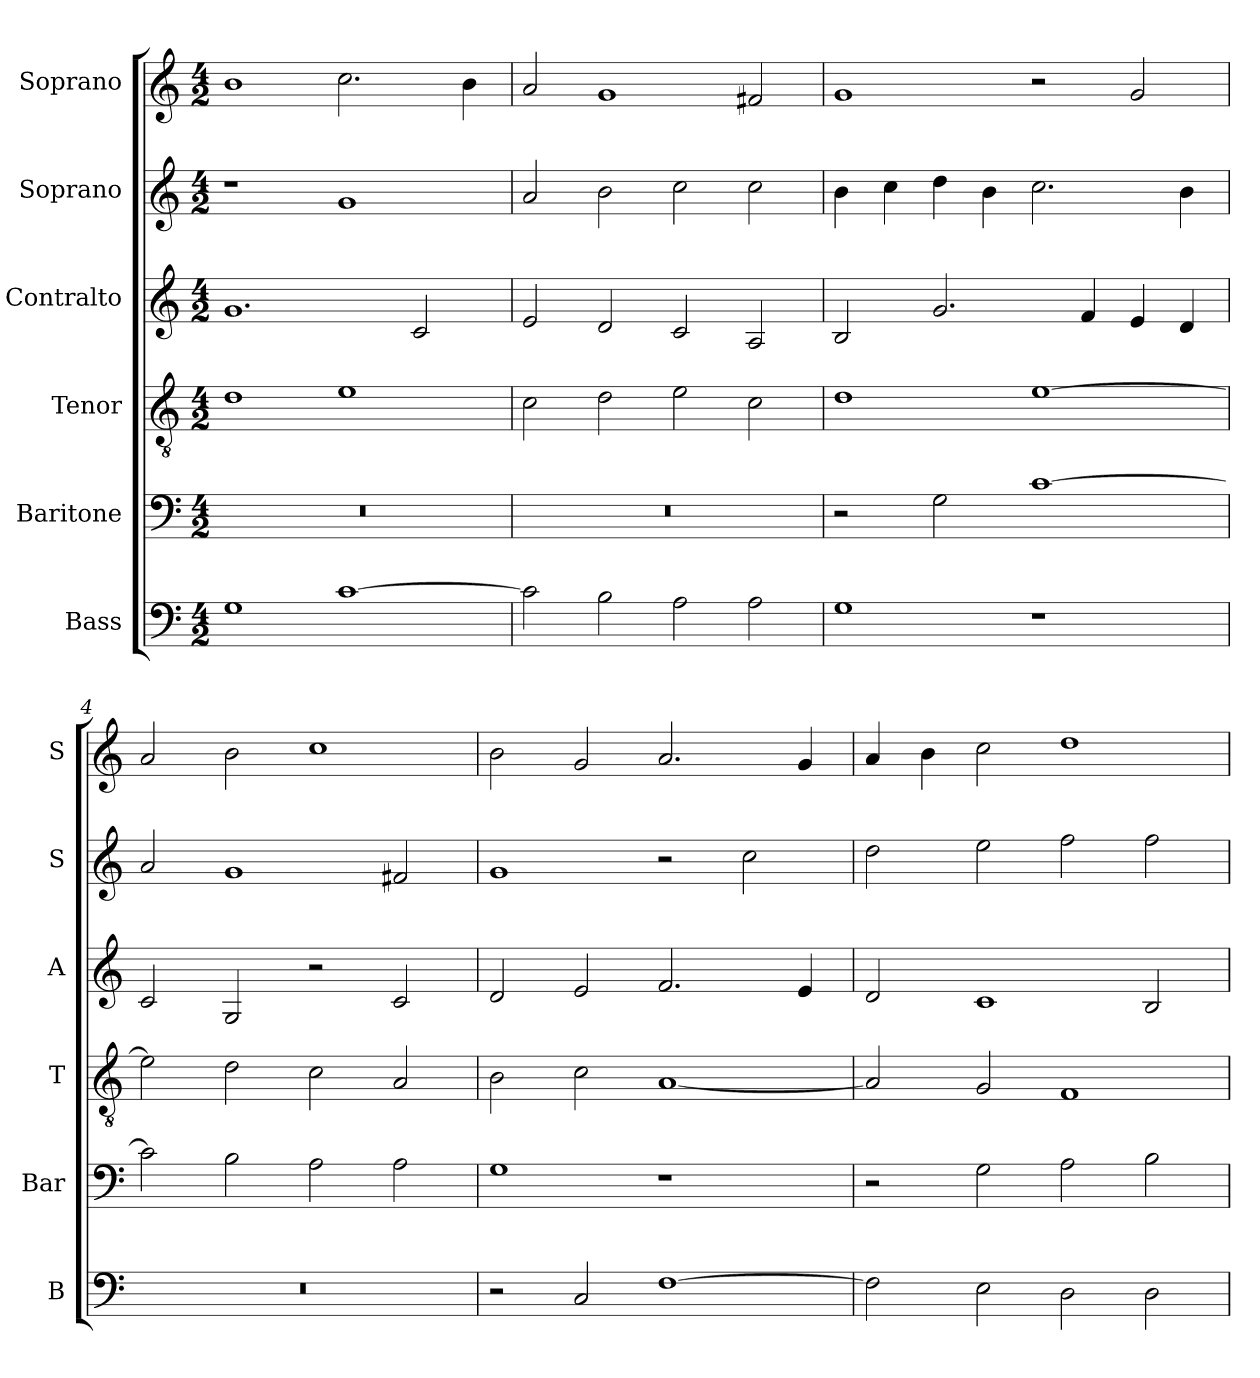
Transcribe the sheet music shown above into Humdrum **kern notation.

**kern	**kern	**kern	**kern	**kern	**kern
*part6	*part5	*part4	*part3	*part2	*part1
*staff6	*staff5	*staff4	*staff3	*staff2	*staff1
*I"Bass	*I"Baritone	*I"Tenor	*I"Contralto	*I"Soprano	*I"Soprano
*I'B	*I'Bar	*I'T	*I'A	*I'S	*I'S
*clefF4	*clefF4	*clefGv2	*clefG2	*clefG2	*clefG2
*k[]	*k[]	*k[]	*k[]	*k[]	*k[]
*G:mix	*G:mix	*G:mix	*G:mix	*G:mix	*G:mix
*M4/2	*M4/2	*M4/2	*M4/2	*M4/2	*M4/2
=1	=1	=1	=1	=1	=1
1G	0r	1d	1.g	1r	1b
[1c	.	1e	.	1g	2.cc
.	.	.	2c	.	.
.	.	.	.	.	4b
=2	=2	=2	=2	=2	=2
2c]	0r	2c	2e	2a	2a
2B	.	2d	2d	2b	1g
2A	.	2e	2c	2cc	.
2A	.	2c	2A	2cc	2f#X
=3	=3	=3	=3	=3	=3
1G	2r	1d	2B	4b	1g
.	.	.	.	4cc	.
.	2G	.	2.g	4dd	.
.	.	.	.	4b	.
1r	[1c	[1e	.	2.cc	2r
.	.	.	4f	.	.
.	.	.	4e	.	2g
.	.	.	4d	4b	.
=4	=4	=4	=4	=4	=4
0r	2c]	2e]	2c	2a	2a
.	2B	2d	2G	1g	2b
.	2A	2c	2r	.	1cc
.	2A	2A	2c	2f#X	.
=5	=5	=5	=5	=5	=5
2r	1G	2B	2d	1g	2b
2C	.	2c	2e	.	2g
[1F	1r	[1A	2.f	2r	2.a
.	.	.	.	2cc	.
.	.	.	4e	.	4g
=6	=6	=6	=6	=6	=6
2F]	2r	2A]	2d	2dd	4a
.	.	.	.	.	4b
2E	2G	2G	1c	2ee	2cc
2D	2A	1F	.	2ff	1dd
2D	2B	.	2B	2ff	.
=	=	=	=	=	=
*-	*-	*-	*-	*-	*-
